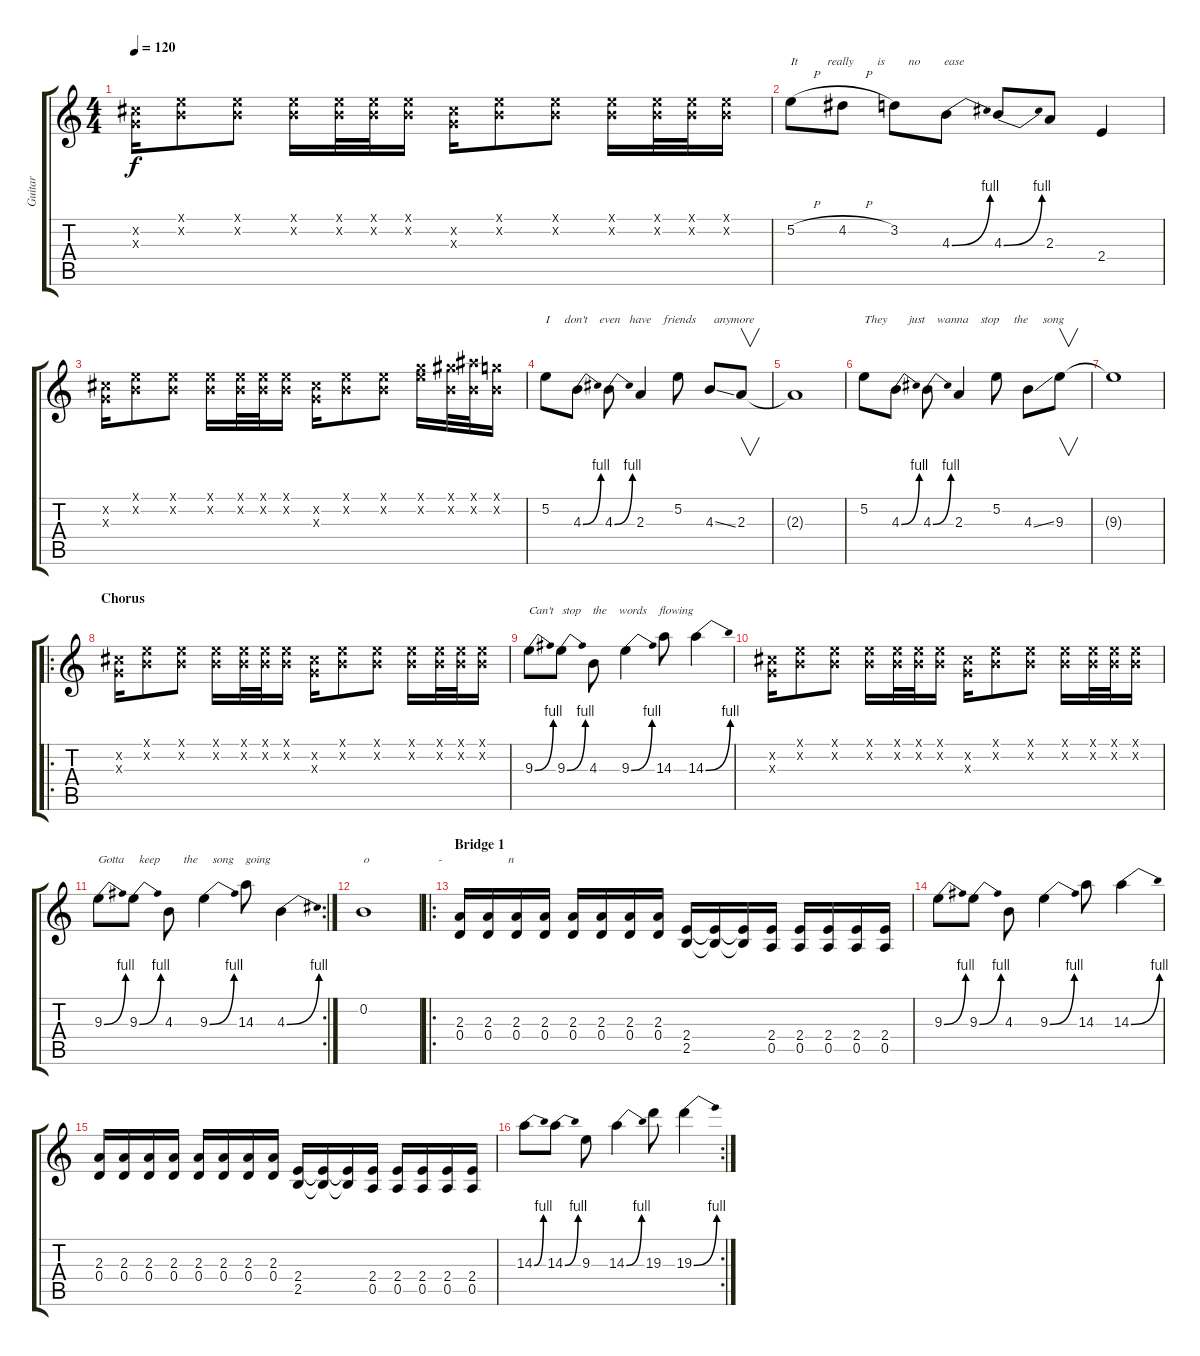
\track ("Guitar" "Guitar") {instrument overdrivenguitar}
\staff {score tabs}
\tuning (E4 B3 G3 D3 A2 E2) {hide}
\ts (4 4)
\tempo 120
\clef g2
\ks c
(2.2{x} 0.3{x}).16{dy f} (0.1{x} 0.2{x}).8 (0.1{x} 0.2{x}).8 (0.1{x} 0.2{x}).16 (0.1{x} 0.2{x}).32 (0.1{x} 0.2{x}).32 (0.1{x} 0.2{x}).16 (2.2{x} 0.3{x}).16 (0.1{x} 0.2{x}).8 (0.1{x} 0.2{x}).8 (0.1{x} 0.2{x}).16 (0.1{x} 0.2{x}).32 (0.1{x} 0.2{x}).32 (0.1{x} 0.2{x}).16 |
5.2{h}.8{txt "It          really        is        no        ease"} 4.2{h}.8 3.2.8 4.3{be (bend 0 0 60 4)}.8 4.3{be (bend 0 0 60 4)}.8 2.3.8 2.4.4 |
(2.2{x} 0.3{x}).16 (0.1{x} 0.2{x}).8 (0.1{x} 0.2{x}).8 (0.1{x} 0.2{x}).16 (0.1{x} 0.2{x}).32 (0.1{x} 0.2{x}).32 (0.1{x} 0.2{x}).16 (2.2{x} 0.3{x}).16 (0.1{x} 0.2{x}).8 (0.1{x} 0.2{x}).8 (3.1{x} 5.2{x}).16 (4.1{x} 0.2{x}).32 (6.1{x} 0.2{x}).32 (3.1{x} 0.2{x}).16 |
5.2.8{txt "I     don't    even   have    friends      anymore"} 4.3{be (bend 0 0 60 4)}.8 4.3{be (bend 0 0 60 4)}.8 2.3.4 5.2.8 4.3{ss}.8 2.3.8{v} |
2.3{t}.1 |
5.2.8{txt "They       just    wanna    stop     the     song"} 4.3{be (bend 0 0 60 4)}.8 4.3{be (bend 0 0 60 4)}.8 2.3.4 5.2.8 4.3{ss}.8 9.3.8{v} |
9.3{t}.1 |
\ro
\section ("" "Chorus")
(2.2{x} 0.3{x}).16 (0.1{x} 0.2{x}).8 (0.1{x} 0.2{x}).8 (0.1{x} 0.2{x}).16 (0.1{x} 0.2{x}).32 (0.1{x} 0.2{x}).32 (0.1{x} 0.2{x}).16 (2.2{x} 0.3{x}).16 (0.1{x} 0.2{x}).8 (0.1{x} 0.2{x}).8 (0.1{x} 0.2{x}).16 (0.1{x} 0.2{x}).32 (0.1{x} 0.2{x}).32 (0.1{x} 0.2{x}).16 |
9.3{be (bend 0 0 60 4)}.8{txt "Can't   stop    the    words    flowing"} 9.3{be (bend 0 0 60 4)}.8 4.3.8 9.3{be (bend 0 0 60 4)}.4 14.3.8 14.3{be (bend 0 0 60 4)}.4 |
(2.2{x} 0.3{x}).16 (0.1{x} 0.2{x}).8 (0.1{x} 0.2{x}).8 (0.1{x} 0.2{x}).16 (0.1{x} 0.2{x}).32 (0.1{x} 0.2{x}).32 (0.1{x} 0.2{x}).16 (2.2{x} 0.3{x}).16 (0.1{x} 0.2{x}).8 (0.1{x} 0.2{x}).8 (0.1{x} 0.2{x}).16 (0.1{x} 0.2{x}).32 (0.1{x} 0.2{x}).32 (0.1{x} 0.2{x}).16 |
\rc 2
9.3{be (bend 0 0 60 4)}.8{txt "Gotta     keep        the     song    going"} 9.3{be (bend 0 0 60 4)}.8 4.3.8 9.3{be (bend 0 0 60 4)}.4 14.3.8 4.3{be (bend 0 0 60 4)}.4 |
0.2.1{txt "o                       -                      n"} |
\ro
\section ("" "Bridge 1")
(2.3 0.4).16 (2.3 0.4).16 (2.3 0.4).16 (2.3 0.4).16 (2.3 0.4).16 (2.3 0.4).16 (2.3 0.4).16 (2.3 0.4).16 (2.4 2.5).16 (2.4{t} 2.5{t}).16 (2.4{t} 2.5{t}).16 (2.4 0.5).16 (2.4 0.5).16 (2.4 0.5).16 (2.4 0.5).16 (2.4 0.5).16 |
9.3{be (bend 0 0 60 4)}.8 9.3{be (bend 0 0 60 4)}.8 4.3.8 9.3{be (bend 0 0 60 4)}.4 14.3.8 14.3{be (bend 0 0 60 4)}.4 |
(2.3 0.4).16 (2.3 0.4).16 (2.3 0.4).16 (2.3 0.4).16 (2.3 0.4).16 (2.3 0.4).16 (2.3 0.4).16 (2.3 0.4).16 (2.4 2.5).16 (2.4{t} 2.5{t}).16 (2.4{t} 2.5{t}).16 (2.4 0.5).16 (2.4 0.5).16 (2.4 0.5).16 (2.4 0.5).16 (2.4 0.5).16 |
\rc 2
14.3{be (bend 0 0 60 4)}.8 14.3{be (bend 0 0 60 4)}.8 9.3.8 14.3{be (bend 0 0 60 4)}.4 19.3.8 19.3{be (bend 0 0 60 4)}.4
